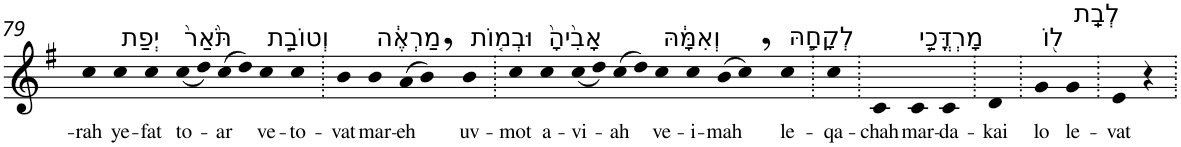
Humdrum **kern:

**kern	**text
*part1	*part1
*staff1	*staff1
*I"Piano	*
*I'Pno	*
!!LO:PB:g=z
*clefG2	*
*k[f#]	*
*G:	*
=79	=79
!	!LO:LY:b
4cc	-rah
!LO:TX:a:t=יְפַת	!
!	!LO:LY:b
4cc	ye-
!	!LO:LY:b
4cc	-fat
!LO:TX:a:t=תֹּ֙אַר֙	!
!	!LO:LY:b
(<8cc	to-
8dd)	.
!	!LO:LY:b
(>8cc	-ar
8dd)	.
!LO:TX:a:t=וְטוֹבַ֣ת	!
!	!LO:LY:b
4cc	ve-
!	!LO:LY:b
4cc	-to-
=80.	=80.
!	!LO:LY:b
4b	-vat
!LO:TX:a:t=מַרְאֶ֔ה	!
!	!LO:LY:b
4b	mar-
!	!LO:LY:b
(>8a	-eh
8b,)	.
!LO:TX:a:t=וּבְמ֤וֹת	!
!	!LO:LY:b
4b	uv-
=81.	=81.
!	!LO:LY:b
4cc	-mot
!LO:TX:a:t=אָבִ֙יהָ֙	!
!	!LO:LY:b
4cc	a-
!	!LO:LY:b
(<8cc	-vi-
8dd)	.
!	!LO:LY:b
(>8cc	-ah
8dd)	.
!LO:TX:a:t=וְאִמָּ֔הּ	!
!	!LO:LY:b
4cc	ve-
!	!LO:LY:b
4cc	-i-
!	!LO:LY:b
(>8b	-mah
8cc,)	.
!LO:TX:a:t=לְקָחָ֧הּ	!
!	!LO:LY:b
4cc	le-
=82.	=82.
!	!LO:LY:b
4cc	-qa-
=83.	=83.
!	!LO:LY:b
4c	-chah
!LO:TX:a:t=מָרְדֳּכַ֛י	!
!	!LO:LY:b
4c	mar-
!	!LO:LY:b
4c	-da-
=84.	=84.
!	!LO:LY:b
4d	-kai
=85.	=85.
!LO:TX:a:t=ל֖וֹ	!
!	!LO:LY:b
4g	lo
!LO:TX:a:t=לְבַֽת	!
!	!LO:LY:b
4g	le-
=86.	=86.
!	!LO:LY:b
4e	-vat
4r	.
=.	=.
*-	*-
